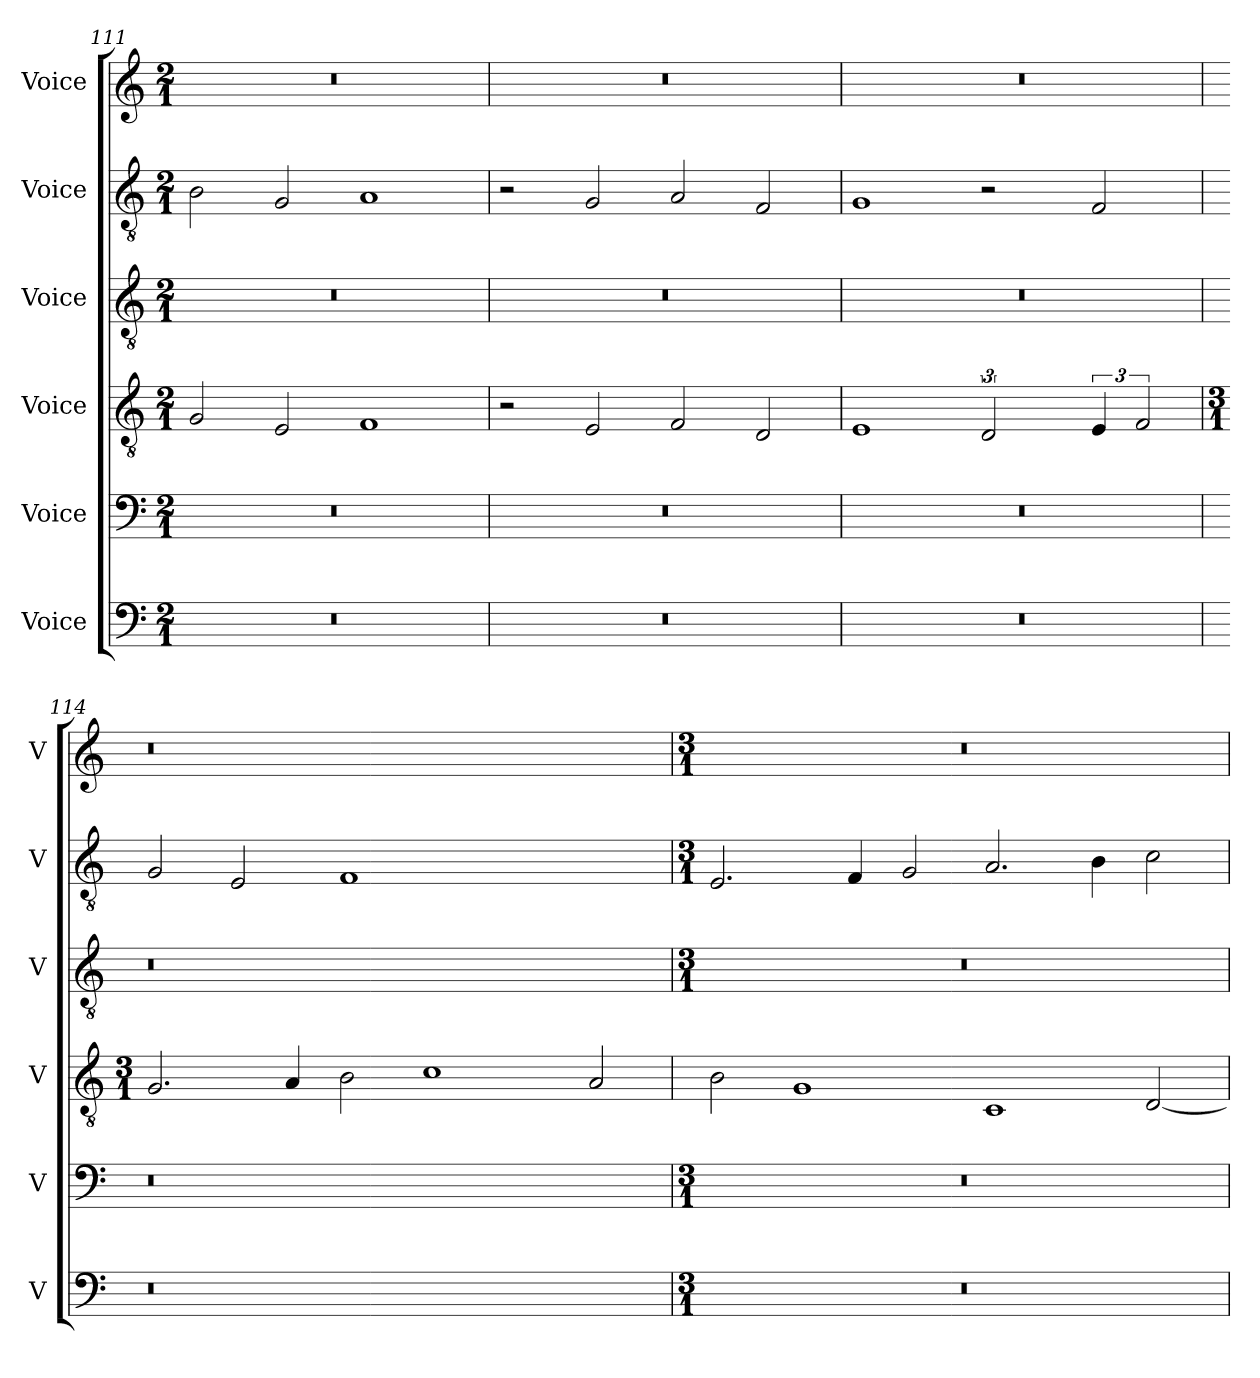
**kern	**kern	**kern	**kern	**kern	**kern
*part6	*part5	*part4	*part3	*part2	*part1
*staff6	*staff5	*staff4	*staff3	*staff2	*staff1
*I"Voice	*I"Voice	*I"Voice	*I"Voice	*I"Voice	*I"Voice
*I'V	*I'V	*I'V	*I'V	*I'V	*I'V
*clefF4	*clefF4	*clefGv2	*clefGv2	*clefGv2	*clefG2
*k[]	*k[]	*k[]	*k[]	*k[]	*k[]
*M2/1	*M2/1	*M2/1	*M2/1	*M2/1	*M2/1
=111	=111	=111	=111	=111	=111
0r	0r	2G/	0r	2B\	0r
.	.	2E/	.	2G/	.
.	.	1F	.	1A	.
=112	=112	=112	=112	=112	=112
0r	0r	2r	0r	2r	0r
.	.	2E/	.	2G/	.
.	.	2F/	.	2A/	.
.	.	2D/	.	2F/	.
=113	=113	=113	=113	=113	=113
0r	0r	1E	0r	1G	0r
.	.	3D/	.	2r	.
!	!	!LO:N:vis=8..	!	!	!
.	.	6ryy	.	.	.
.	.	6E/	.	2F/	.
.	.	3F/	.	.	.
!!LO:PB:g=z
=114	=114	=114	=114	=114	=114
*	*	*M3/1	*	*	*
0r	0r	2.G/	0r	2G/	0r
.	.	.	.	2E/	.
.	.	4A/	.	.	.
.	.	2B\	.	1F	.
.	.	1c	.	.	.
1ryy	1ryy	.	1ryy	1ryy	1ryy
.	.	2A/	.	.	.
=115	=115	=115	=115	=115	=115
*M3/1	*M3/1	*	*M3/1	*M3/1	*M3/1
0.r	0.r	2B\	0.r	2.E/	0.r
.	.	1G	.	.	.
.	.	.	.	4F/	.
.	.	.	.	2G/	.
.	.	1C	.	2.A/	.
.	.	.	.	4B\	.
.	.	[2D/	.	2c\	.
=	=	=	=	=	=
*-	*-	*-	*-	*-	*-
